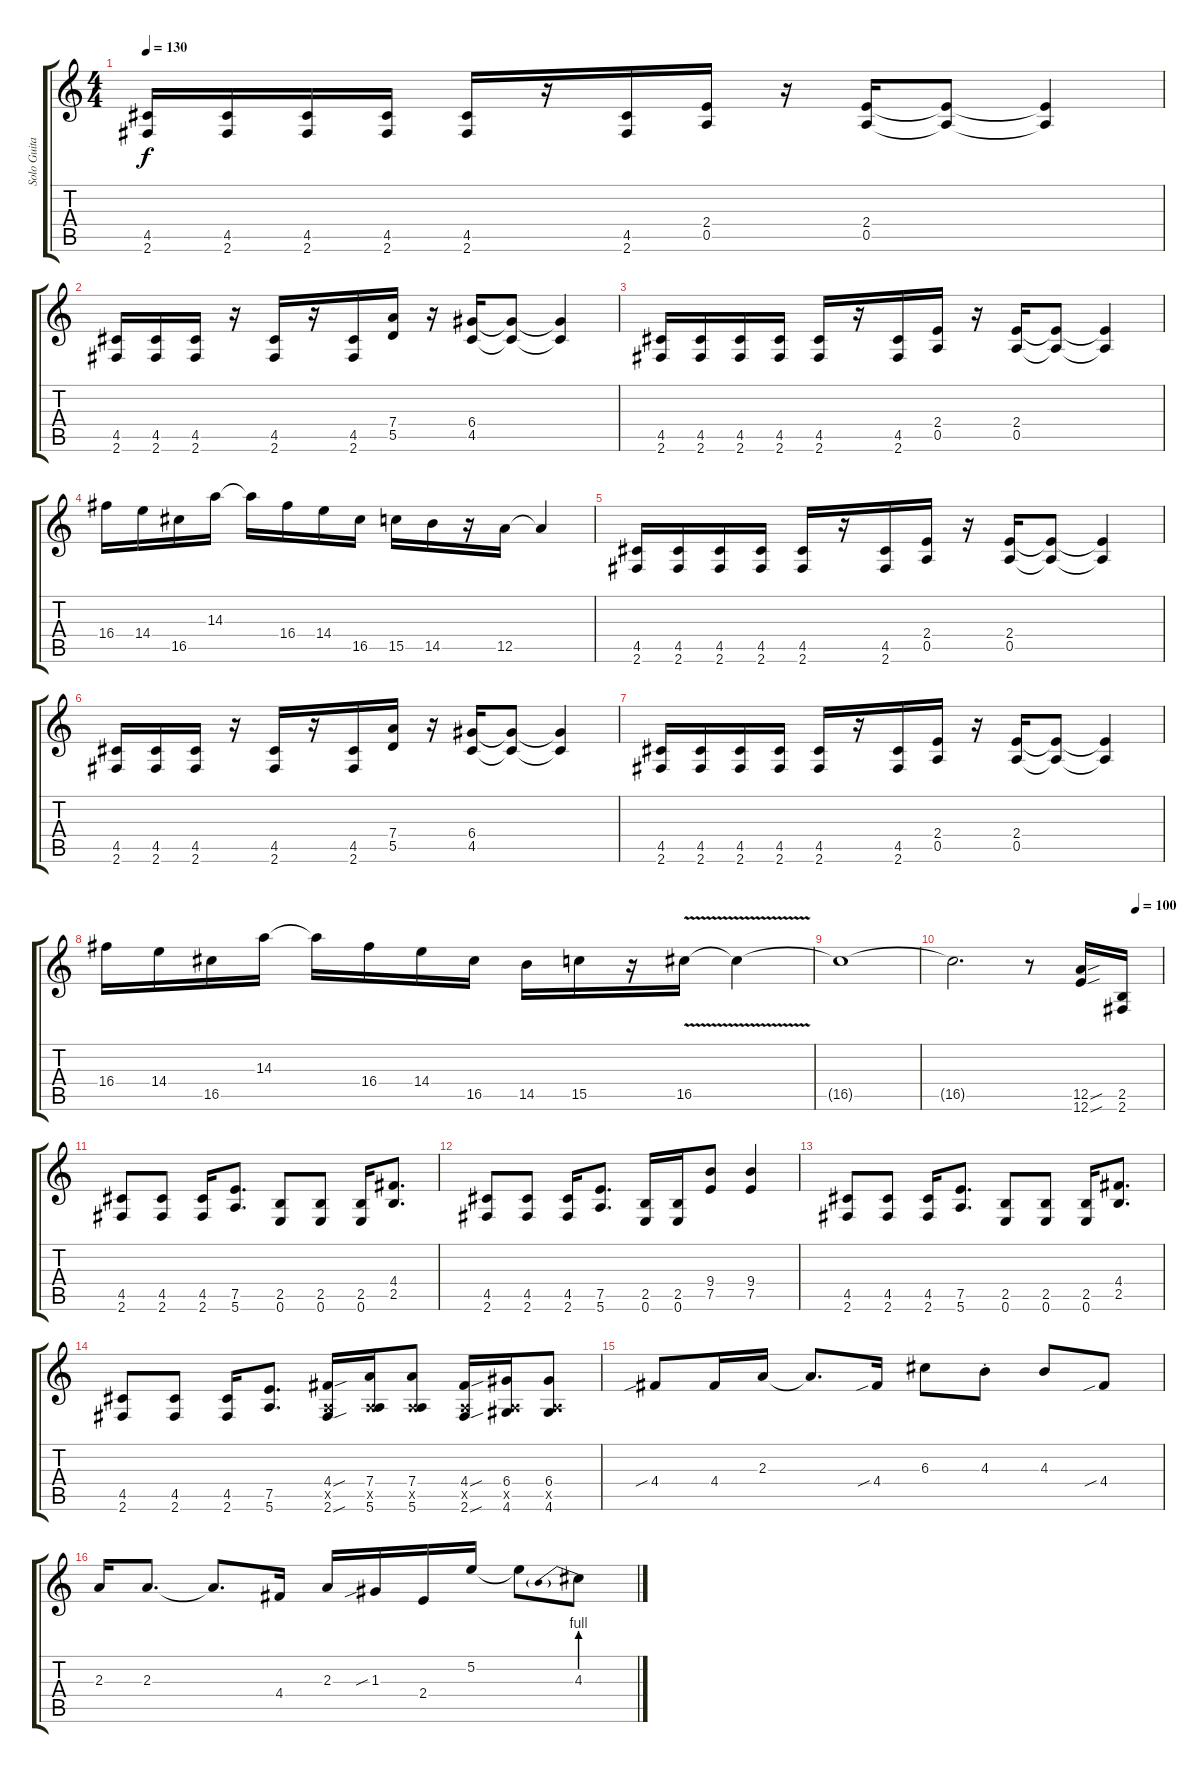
\track ("Solo Guitar" "Solo Guita") {instrument distortionguitar}
\staff {score tabs}
\tuning (E4 B3 G3 D3 A2 E2) {hide}
\ts (4 4)
\tempo 130
\clef g2
\ks c
(4.5 2.6).16{dy f} (4.5 2.6).16 (4.5 2.6).16 (4.5 2.6).16 (4.5 2.6).16 r.16 (4.5 2.6).16 (2.4 0.5).16 r.16 (2.4 0.5).16 (2.4{t} 0.5{t}).8 (2.4{t} 0.5{t}).4 |
(4.5 2.6).16 (4.5 2.6).16 (4.5 2.6).16 r.16 (4.5 2.6).16 r.16 (4.5 2.6).16 (7.4 5.5).16 r.16 (6.4 4.5).16 (6.4{t} 4.5{t}).8 (6.4{t} 4.5{t}).4 |
(4.5 2.6).16 (4.5 2.6).16 (4.5 2.6).16 (4.5 2.6).16 (4.5 2.6).16 r.16 (4.5 2.6).16 (2.4 0.5).16 r.16 (2.4 0.5).16 (2.4{t} 0.5{t}).8 (2.4{t} 0.5{t}).4 |
16.4.16 14.4.16 16.5.16 14.3.16 14.3{t}.16 16.4.16 14.4.16 16.5.16 15.5.16 14.5.16 r.16 12.5.16 12.5{t}.4 |
(4.5 2.6).16 (4.5 2.6).16 (4.5 2.6).16 (4.5 2.6).16 (4.5 2.6).16 r.16 (4.5 2.6).16 (2.4 0.5).16 r.16 (2.4 0.5).16 (2.4{t} 0.5{t}).8 (2.4{t} 0.5{t}).4 |
(4.5 2.6).16 (4.5 2.6).16 (4.5 2.6).16 r.16 (4.5 2.6).16 r.16 (4.5 2.6).16 (7.4 5.5).16 r.16 (6.4 4.5).16 (6.4{t} 4.5{t}).8 (6.4{t} 4.5{t}).4 |
(4.5 2.6).16 (4.5 2.6).16 (4.5 2.6).16 (4.5 2.6).16 (4.5 2.6).16 r.16 (4.5 2.6).16 (2.4 0.5).16 r.16 (2.4 0.5).16 (2.4{t} 0.5{t}).8 (2.4{t} 0.5{t}).4 |
16.4.16 14.4.16 16.5.16 14.3.16 14.3{t}.16 16.4.16 14.4.16 16.5.16 14.5.16 15.5.16 r.16 16.5{v}.16 16.5{t}.4 |
16.5{t}.1 |
\tempo (100 0.875)
16.5{t}.2{d} r.8 (12.5{sou} 12.6{sou}).16 (2.5 2.6).16 |
(4.5 2.6).8 (4.5 2.6).8 (4.5 2.6).16 (7.5 5.6).8{d} (2.5 0.6).8 (2.5 0.6).8 (2.5 0.6).16 (4.4 2.5).8{d} |
(4.5 2.6).8 (4.5 2.6).8 (4.5 2.6).16 (7.5 5.6).8{d} (2.5 0.6).16 (2.5 0.6).16 (9.4 7.5).8 (9.4 7.5).4 |
(4.5 2.6).8 (4.5 2.6).8 (4.5 2.6).16 (7.5 5.6).8{d} (2.5 0.6).8 (2.5 0.6).8 (2.5 0.6).16 (4.4 2.5).8{d} |
(4.5 2.6).8 (4.5 2.6).8 (4.5 2.6).16 (7.5 5.6).8{d} (4.4{sou} 0.5{x} 2.6{sou}).16 (7.4 0.5{x} 5.6).16 (7.4 0.5{x} 5.6).8 (4.4{sou} 0.5{x} 2.6{sou}).16 (6.4 0.5{x} 4.6).16 (6.4 0.5{x} 4.6).8 |
4.4{sib}.8 4.4.16 2.3.16 2.3{t}.8{d} 4.4{sib}.16 6.3.8 4.3{st}.8 4.3.8 4.4{sib}.8 |
2.3.16 2.3.8{d} 2.3{t}.8{d} 4.4.16 2.3.16 1.3{sib}.16 2.4.16 5.2.16 5.2{t}.8 4.3{be (prebend 0 4 60 4)}.8
